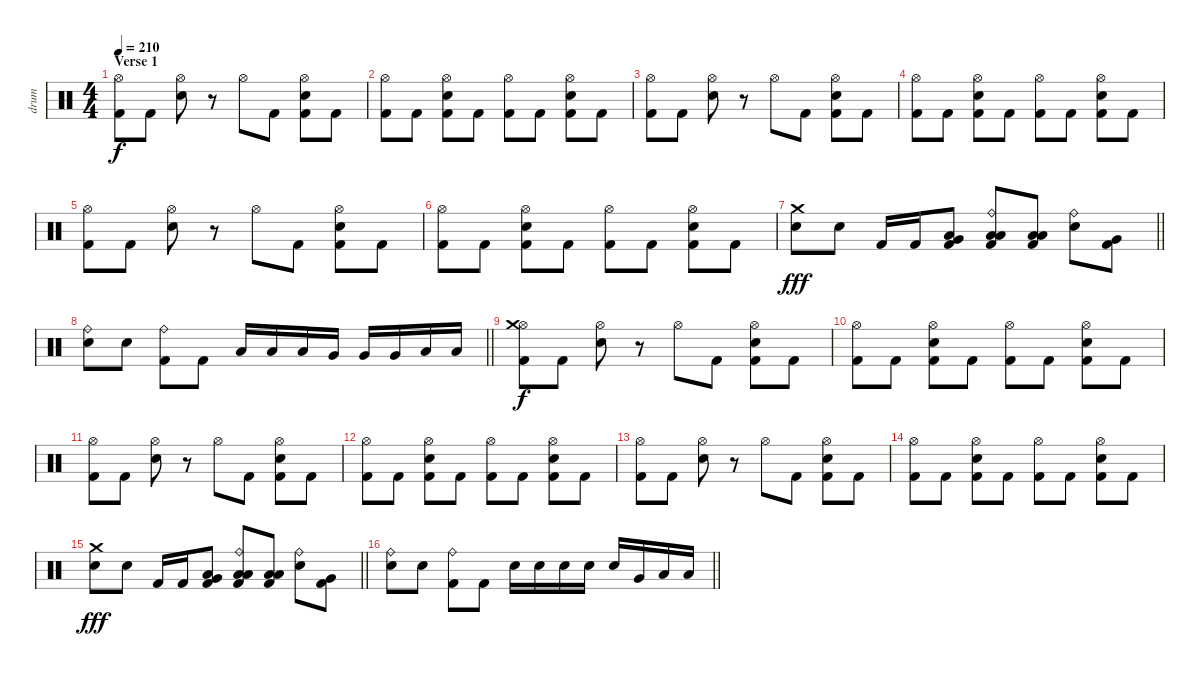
\track ("drum" "drum") {solo instrument percussion}
\staff {score}
\articulation defaults
\ts (4 4)
\section ("" "Verse 1")
\tempo 210
\clef neutral
\ks c
("Hi-Hat (open)" "Kick (hit) 2").8{dy f} "Kick (hit) 2".8 ("Hi-Hat (open)" "Electric Snare (hit)").8 r.8 "Hi-Hat (open)".8 "Kick (hit) 2".8 ("Hi-Hat (open)" "Electric Snare (hit)" "Kick (hit) 2").8 "Kick (hit) 2".8 |
("Hi-Hat (open)" "Kick (hit) 2").8 "Kick (hit) 2".8 ("Hi-Hat (open)" "Electric Snare (hit)" "Kick (hit) 2").8 "Kick (hit) 2".8 ("Hi-Hat (open)" "Kick (hit) 2").8 "Kick (hit) 2".8 ("Hi-Hat (open)" "Electric Snare (hit)" "Kick (hit) 2").8 "Kick (hit) 2".8 |
("Hi-Hat (open)" "Kick (hit) 2").8 "Kick (hit) 2".8 ("Hi-Hat (open)" "Electric Snare (hit)").8 r.8 "Hi-Hat (open)".8 "Kick (hit) 2".8 ("Hi-Hat (open)" "Electric Snare (hit)" "Kick (hit) 2").8 "Kick (hit) 2".8 |
("Hi-Hat (open)" "Kick (hit) 2").8 "Kick (hit) 2".8 ("Hi-Hat (open)" "Electric Snare (hit)" "Kick (hit) 2").8 "Kick (hit) 2".8 ("Hi-Hat (open)" "Kick (hit) 2").8 "Kick (hit) 2".8 ("Hi-Hat (open)" "Electric Snare (hit)" "Kick (hit) 2").8 "Kick (hit) 2".8 |
("Hi-Hat (open)" "Kick (hit) 2").8 "Kick (hit) 2".8 ("Hi-Hat (open)" "Electric Snare (hit)").8 r.8 "Hi-Hat (open)".8 "Kick (hit) 2".8 ("Hi-Hat (open)" "Electric Snare (hit)" "Kick (hit) 2").8 "Kick (hit) 2".8 |
("Hi-Hat (open)" "Kick (hit) 2").8 "Kick (hit) 2".8 ("Hi-Hat (open)" "Electric Snare (hit)" "Kick (hit) 2").8 "Kick (hit) 2".8 ("Hi-Hat (open)" "Kick (hit) 2").8 "Kick (hit) 2".8 ("Hi-Hat (open)" "Electric Snare (hit)" "Kick (hit) 2").8 "Kick (hit) 2".8 |
\barLineRight lightlight
("Crash medium (hit)" "Electric Snare (hit)").8{dy fff} "Electric Snare (hit)".8 "Kick (hit) 2".16 "Kick (hit) 2".16 ("Very Low Tom (hit)" "Low Floor Tom (hit)" "Kick (hit) 2").8 ("Ride (bell)" "Low Tom (hit)" "Low Floor Tom (hit)" "Kick (hit) 2").8 ("Low Floor Tom (hit)" "Low Floor Tom (hit)" "Kick (hit) 2").8 ("Ride (bell)" "Electric Snare (hit)").8 ("Very Low Tom (hit)" "Kick (hit) 2").8 |
\barLineRight lightlight
("Ride (bell)" "Electric Snare (hit)").8 "Electric Snare (hit)".8 ("Ride (bell)" "Kick (hit) 2").8 "Kick (hit) 2".8 "Low Tom (hit)".16 "Low Tom (hit)".16 "Low Tom (hit)".16 "Very Low Tom (hit)".16 "Very Low Tom (hit)".16 "Very Low Tom (hit)".16 "Low Floor Tom (hit)".16 "Low Floor Tom (hit)".16 |
("Hi-Hat (open)" "Crash medium (hit)" "Kick (hit) 2").8{dy f} "Kick (hit) 2".8 ("Hi-Hat (open)" "Electric Snare (hit)").8 r.8 "Hi-Hat (open)".8 "Kick (hit) 2".8 ("Hi-Hat (open)" "Electric Snare (hit)" "Kick (hit) 2").8 "Kick (hit) 2".8 |
("Hi-Hat (open)" "Kick (hit) 2").8 "Kick (hit) 2".8 ("Hi-Hat (open)" "Electric Snare (hit)" "Kick (hit) 2").8 "Kick (hit) 2".8 ("Hi-Hat (open)" "Kick (hit) 2").8 "Kick (hit) 2".8 ("Hi-Hat (open)" "Electric Snare (hit)" "Kick (hit) 2").8 "Kick (hit) 2".8 |
("Hi-Hat (open)" "Kick (hit) 2").8 "Kick (hit) 2".8 ("Hi-Hat (open)" "Electric Snare (hit)").8 r.8 "Hi-Hat (open)".8 "Kick (hit) 2".8 ("Hi-Hat (open)" "Electric Snare (hit)" "Kick (hit) 2").8 "Kick (hit) 2".8 |
("Hi-Hat (open)" "Kick (hit) 2").8 "Kick (hit) 2".8 ("Hi-Hat (open)" "Electric Snare (hit)" "Kick (hit) 2").8 "Kick (hit) 2".8 ("Hi-Hat (open)" "Kick (hit) 2").8 "Kick (hit) 2".8 ("Hi-Hat (open)" "Electric Snare (hit)" "Kick (hit) 2").8 "Kick (hit) 2".8 |
("Hi-Hat (open)" "Kick (hit) 2").8 "Kick (hit) 2".8 ("Hi-Hat (open)" "Electric Snare (hit)").8 r.8 "Hi-Hat (open)".8 "Kick (hit) 2".8 ("Hi-Hat (open)" "Electric Snare (hit)" "Kick (hit) 2").8 "Kick (hit) 2".8 |
("Hi-Hat (open)" "Kick (hit) 2").8 "Kick (hit) 2".8 ("Hi-Hat (open)" "Electric Snare (hit)" "Kick (hit) 2").8 "Kick (hit) 2".8 ("Hi-Hat (open)" "Kick (hit) 2").8 "Kick (hit) 2".8 ("Hi-Hat (open)" "Electric Snare (hit)" "Kick (hit) 2").8 "Kick (hit) 2".8 |
\barLineRight lightlight
("Crash medium (hit)" "Electric Snare (hit)").8{dy fff} "Electric Snare (hit)".8 "Kick (hit) 2".16 "Kick (hit) 2".16 ("Very Low Tom (hit)" "Low Floor Tom (hit)" "Kick (hit) 2").8 ("Ride (bell)" "Low Tom (hit)" "Low Floor Tom (hit)" "Kick (hit) 2").8 ("Low Floor Tom (hit)" "Low Floor Tom (hit)" "Kick (hit) 2").8 ("Ride (bell)" "Electric Snare (hit)").8 ("Very Low Tom (hit)" "Kick (hit) 2").8 |
\barLineRight lightlight
("Ride (bell)" "Electric Snare (hit)").8 "Electric Snare (hit)".8 ("Ride (bell)" "Kick (hit) 2").8 "Kick (hit) 2".8 "Electric Snare (hit)".16 "Electric Snare (hit)".16 "Electric Snare (hit)".16 "Electric Snare (hit)".16 "Electric Snare (hit)".16 "Very Low Tom (hit)".16 "Low Floor Tom (hit)".16 "Low Floor Tom (hit)".16
